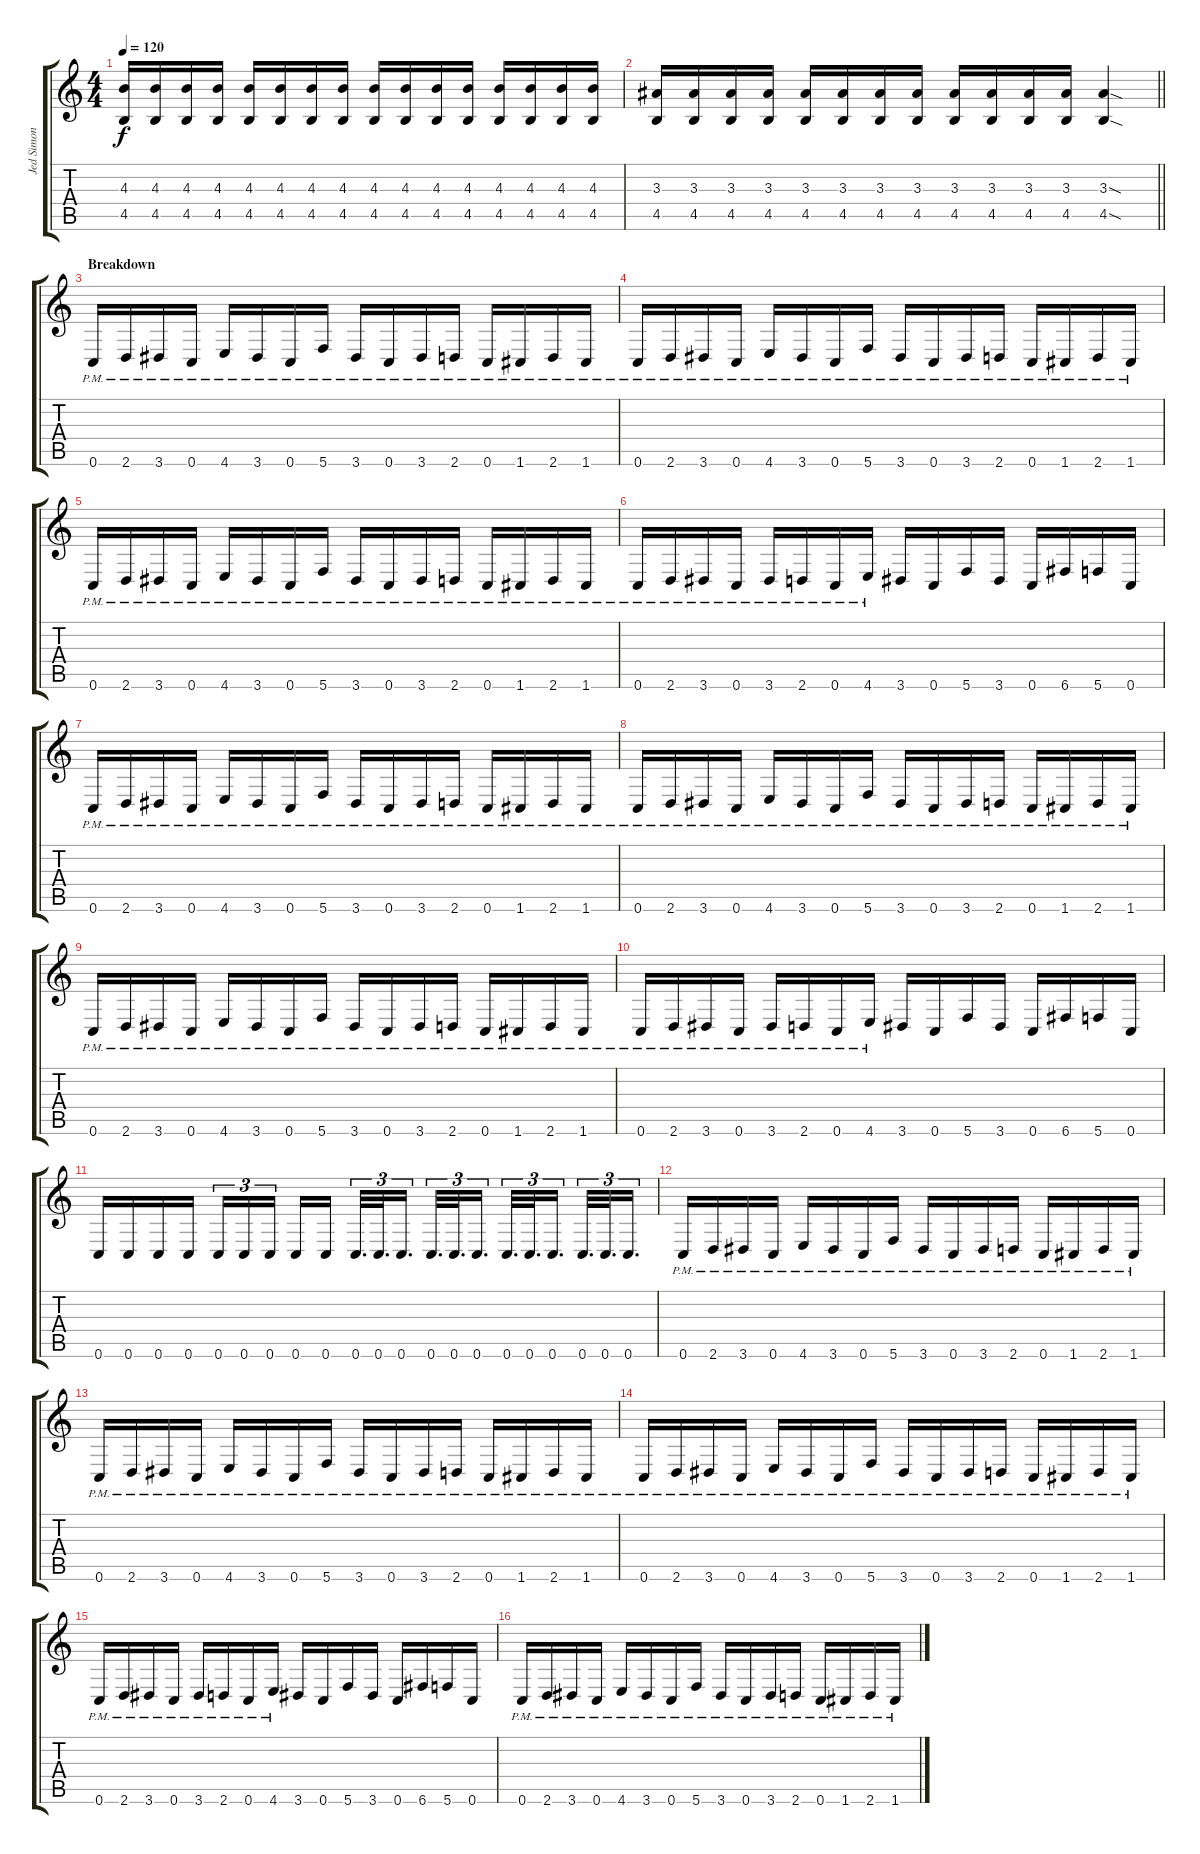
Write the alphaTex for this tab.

\track ("Jed Simon" "Jed Simon") {instrument overdrivenguitar}
\staff {score tabs}
\tuning (E4 C4 G3 C3 G2 C2) {hide}
\ts (4 4)
\tempo 120
\clef g2
\ks c
(4.3 4.5).16{dy f} (4.3 4.5).16 (4.3 4.5).16 (4.3 4.5).16 (4.3 4.5).16 (4.3 4.5).16 (4.3 4.5).16 (4.3 4.5).16 (4.3 4.5).16 (4.3 4.5).16 (4.3 4.5).16 (4.3 4.5).16 (4.3 4.5).16 (4.3 4.5).16 (4.3 4.5).16 (4.3 4.5).16 |
\barLineRight lightlight
(3.3 4.5).16 (3.3 4.5).16 (3.3 4.5).16 (3.3 4.5).16 (3.3 4.5).16 (3.3 4.5).16 (3.3 4.5).16 (3.3 4.5).16 (3.3 4.5).16 (3.3 4.5).16 (3.3 4.5).16 (3.3 4.5).16 (3.3{sod} 4.5{sod}).4 |
\section ("" "Breakdown")
0.6{pm}.16 2.6{pm}.16 3.6{pm}.16 0.6{pm}.16 4.6{pm}.16 3.6{pm}.16 0.6{pm}.16 5.6{pm}.16 3.6{pm}.16 0.6{pm}.16 3.6{pm}.16 2.6{pm}.16 0.6{pm}.16 1.6{pm}.16 2.6{pm}.16 1.6{pm}.16 |
0.6{pm}.16 2.6{pm}.16 3.6{pm}.16 0.6{pm}.16 4.6{pm}.16 3.6{pm}.16 0.6{pm}.16 5.6{pm}.16 3.6{pm}.16 0.6{pm}.16 3.6{pm}.16 2.6{pm}.16 0.6{pm}.16 1.6{pm}.16 2.6{pm}.16 1.6{pm}.16 |
0.6{pm}.16 2.6{pm}.16 3.6{pm}.16 0.6{pm}.16 4.6{pm}.16 3.6{pm}.16 0.6{pm}.16 5.6{pm}.16 3.6{pm}.16 0.6{pm}.16 3.6{pm}.16 2.6{pm}.16 0.6{pm}.16 1.6{pm}.16 2.6{pm}.16 1.6{pm}.16 |
0.6{pm}.16 2.6{pm}.16 3.6{pm}.16 0.6{pm}.16 3.6{pm}.16 2.6{pm}.16 0.6{pm}.16 4.6{pm}.16 3.6.16 0.6.16 5.6.16 3.6.16 0.6.16 6.6.16 5.6.16 0.6.16 |
0.6{pm}.16 2.6{pm}.16 3.6{pm}.16 0.6{pm}.16 4.6{pm}.16 3.6{pm}.16 0.6{pm}.16 5.6{pm}.16 3.6{pm}.16 0.6{pm}.16 3.6{pm}.16 2.6{pm}.16 0.6{pm}.16 1.6{pm}.16 2.6{pm}.16 1.6{pm}.16 |
0.6{pm}.16 2.6{pm}.16 3.6{pm}.16 0.6{pm}.16 4.6{pm}.16 3.6{pm}.16 0.6{pm}.16 5.6{pm}.16 3.6{pm}.16 0.6{pm}.16 3.6{pm}.16 2.6{pm}.16 0.6{pm}.16 1.6{pm}.16 2.6{pm}.16 1.6{pm}.16 |
0.6{pm}.16 2.6{pm}.16 3.6{pm}.16 0.6{pm}.16 4.6{pm}.16 3.6{pm}.16 0.6{pm}.16 5.6{pm}.16 3.6{pm}.16 0.6{pm}.16 3.6{pm}.16 2.6{pm}.16 0.6{pm}.16 1.6{pm}.16 2.6{pm}.16 1.6{pm}.16 |
0.6{pm}.16 2.6{pm}.16 3.6{pm}.16 0.6{pm}.16 3.6{pm}.16 2.6{pm}.16 0.6{pm}.16 4.6{pm}.16 3.6.16 0.6.16 5.6.16 3.6.16 0.6.16 6.6.16 5.6.16 0.6.16 |
0.6.16 0.6.16 0.6.16 0.6.16 0.6.16{tu (3 2)} 0.6.16{tu (3 2)} 0.6.16{tu (3 2)} 0.6.16 0.6.16 0.6.32{d tu (3 2)} 0.6.32{d tu (3 2)} 0.6.16{d tu (3 2)} 0.6.32{d tu (3 2)} 0.6.32{d tu (3 2)} 0.6.16{d tu (3 2)} 0.6.32{d tu (3 2)} 0.6.32{d tu (3 2)} 0.6.16{d tu (3 2)} 0.6.32{d tu (3 2)} 0.6.32{d tu (3 2)} 0.6.16{d tu (3 2)} |
0.6{pm}.16 2.6{pm}.16 3.6{pm}.16 0.6{pm}.16 4.6{pm}.16 3.6{pm}.16 0.6{pm}.16 5.6{pm}.16 3.6{pm}.16 0.6{pm}.16 3.6{pm}.16 2.6{pm}.16 0.6{pm}.16 1.6{pm}.16 2.6{pm}.16 1.6{pm}.16 |
0.6{pm}.16 2.6{pm}.16 3.6{pm}.16 0.6{pm}.16 4.6{pm}.16 3.6{pm}.16 0.6{pm}.16 5.6{pm}.16 3.6{pm}.16 0.6{pm}.16 3.6{pm}.16 2.6{pm}.16 0.6{pm}.16 1.6{pm}.16 2.6{pm}.16 1.6{pm}.16 |
0.6{pm}.16 2.6{pm}.16 3.6{pm}.16 0.6{pm}.16 4.6{pm}.16 3.6{pm}.16 0.6{pm}.16 5.6{pm}.16 3.6{pm}.16 0.6{pm}.16 3.6{pm}.16 2.6{pm}.16 0.6{pm}.16 1.6{pm}.16 2.6{pm}.16 1.6{pm}.16 |
0.6{pm}.16 2.6{pm}.16 3.6{pm}.16 0.6{pm}.16 3.6{pm}.16 2.6{pm}.16 0.6{pm}.16 4.6{pm}.16 3.6.16 0.6.16 5.6.16 3.6.16 0.6.16 6.6.16 5.6.16 0.6.16 |
0.6{pm}.16 2.6{pm}.16 3.6{pm}.16 0.6{pm}.16 4.6{pm}.16 3.6{pm}.16 0.6{pm}.16 5.6{pm}.16 3.6{pm}.16 0.6{pm}.16 3.6{pm}.16 2.6{pm}.16 0.6{pm}.16 1.6{pm}.16 2.6{pm}.16 1.6{pm}.16
